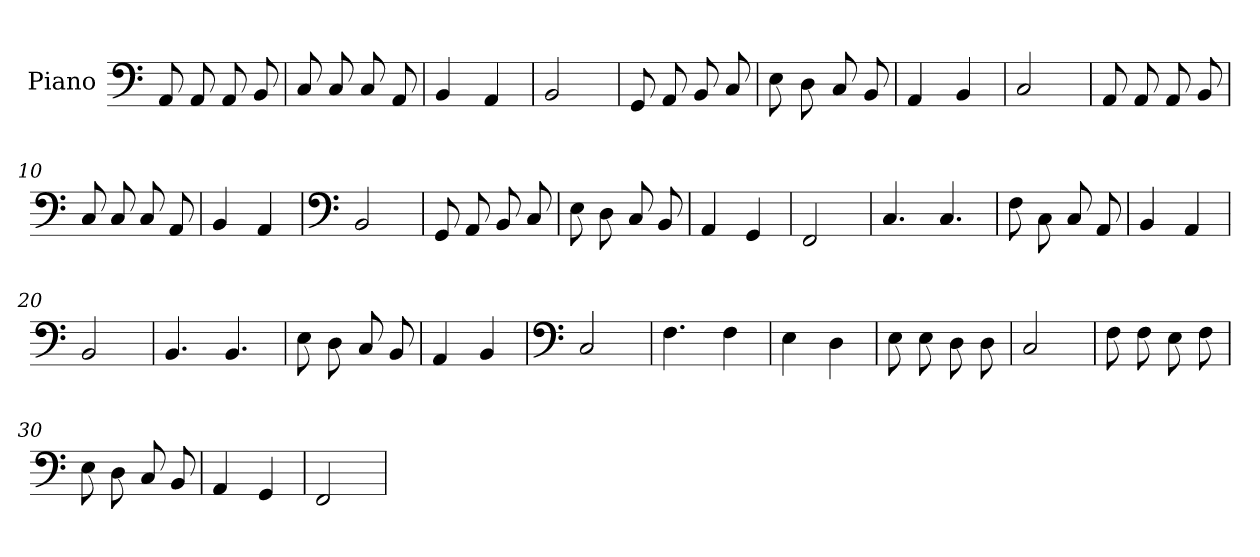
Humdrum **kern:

**kern
*part1
*staff1
*I"Piano
*I'Pno
*clefF4
*k[]
=1
8AA/
8AA/
8AA/
8BB/
=2
8C/
8C/
8C/
8AA/
=3
4BB/
4AA/
=4
2BB/
=5
8GG/
8AA/
8BB/
8C/
=6
8E\
8D\
8C/
8BB/
=7
4AA/
4BB/
=8
2C/
=9
8AA/
8AA/
8AA/
8BB/
=10
8C/
8C/
8C/
8AA/
=11
4BB/
4AA/
!!LO:LB:g=z
=12
*clefF4
2BB/
=13
8GG/
8AA/
8BB/
8C/
=14
8E\
8D\
8C/
8BB/
=15
4AA/
4GG/
=16
2FF/
=17
4.C/
4.C/
=18
8F\
8C\
8C/
8AA/
=19
4BB/
4AA/
=20
2BB/
=21
4.BB/
4.BB/
=22
8E\
8D\
8C/
8BB/
=23
4AA/
4BB/
!!LO:LB:g=z
=24
*clefF4
2C/
=25
4.F\
4F\
=26
4E\
4D\
=27
8E\
8E\
8D\
8D\
=28
2C/
=29
8F\
8F\
8E\
8F\
=30
8E\
8D\
8C/
8BB/
=31
4AA/
4GG/
=32
2FF/
=
*-
